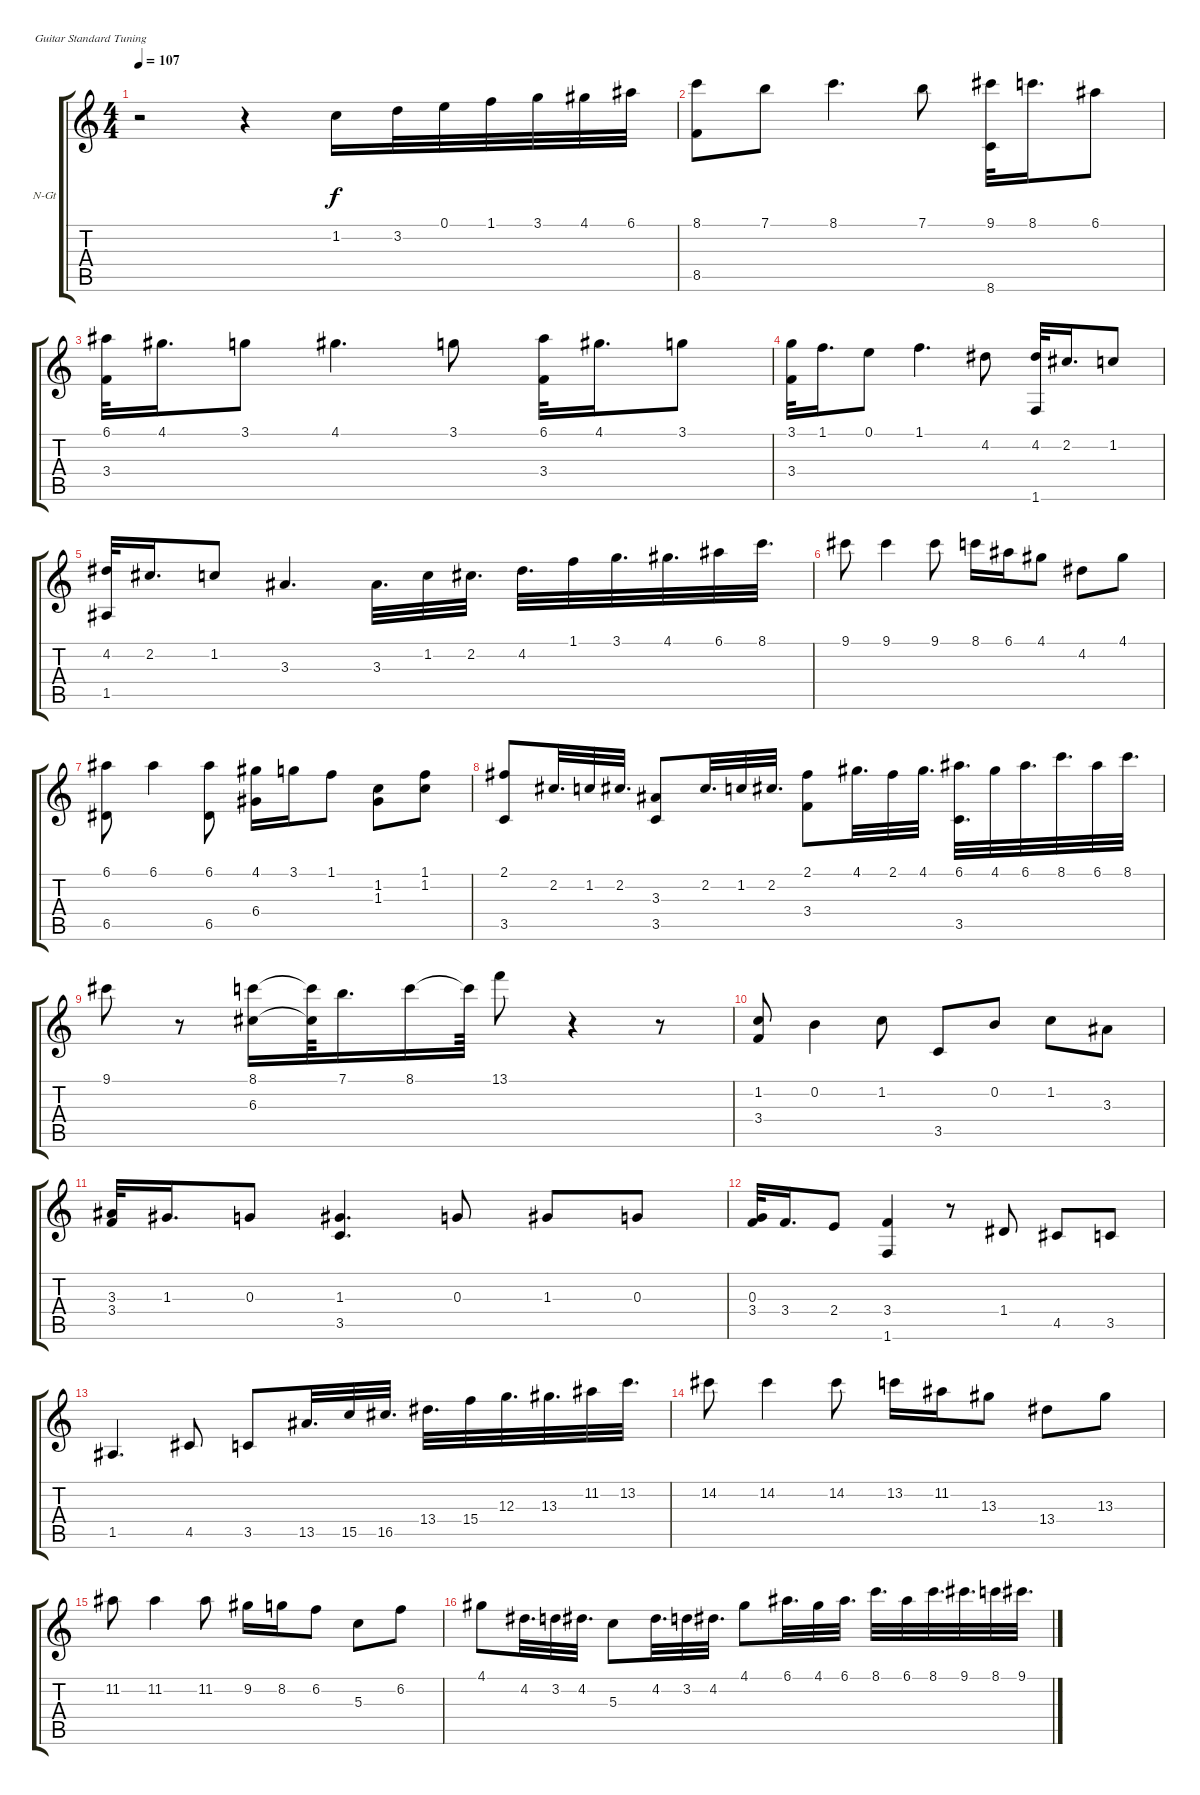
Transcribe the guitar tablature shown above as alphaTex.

\bracketExtendMode groupsimilarinstruments
\firstSystemTrackNameOrientation horizontal
\otherSystemsTrackNameOrientation horizontal
\track ("Violin I" "N-Gt") {instrument acousticguitarnylon}
\staff {score tabs}
\tuning (E4 B3 G3 D3 A2 E2)
\ts (4 4)
\tempo 107
\clef g2
\ks c
r.2{dy f instrument acousticguitarnylon} r.4 1.2.16 3.2.32 0.1.32 1.1.32 3.1.32 4.1.32 6.1.32 |
(8.1 8.5).8 7.1.8 8.1.4{d} 7.1.8 (9.1 8.6).32 8.1.16{d} 6.1.8 |
(6.1 3.4).32 4.1.16{d} 3.1.8 4.1.4{d} 3.1.8 (6.1 3.4).32 4.1.16{d} 3.1.8 |
(3.1 3.4).32 1.1.16{d} 0.1.8 1.1.4{d} 4.2.8 (4.2 1.6).32 2.2.16{d} 1.2.8 |
(4.2 1.5).32 2.2.16{d} 1.2.8 3.3.4{d} 3.3.32{d} 1.2.32 2.2.32{d} 4.2.32{d} 1.1.32 3.1.32{d} 4.1.32{d} 6.1.32 8.1.32{d} |
9.1.8 9.1.4 9.1.8 8.1.16 6.1.16 4.1.8 4.2.8 4.1.8 |
(6.1 6.5).8 6.1.4 (6.1 6.5).8 (4.1 6.4).16 3.1.16 1.1.8 (1.2 1.3).8 (1.1 1.2).8 |
(2.1 3.5).8 2.2.32{d} 1.2.32 2.2.32{d} (3.3 3.5).8 2.2.32{d} 1.2.32 2.2.32{d} (2.1 3.4).8 4.1.32{d} 2.1.32 4.1.32{d} (6.1 3.5).32{d} 4.1.32 6.1.32{d} 8.1.32{d} 6.1.32 8.1.32{d} |
9.1.8 r.8 (8.1 6.3).16 (8.1{t} 6.3{t}).64 7.1.16{d} 8.1.16 8.1{t}.64 13.1.8 r.4 r.8 |
(1.2 3.4).8 0.2.4 1.2.8 3.5.8 0.2.8 1.2.8 3.3.8 |
(3.3 3.4).32 1.3.16{d} 0.3.8 (1.3 3.5).4{d} 0.3.8 1.3.8 0.3.8 |
(0.3 3.4).32 3.4.16{d} 2.4.8 (3.4 1.6).4 r.8 1.4.8 4.5.8 3.5.8 |
1.5.4{d} 4.5.8 3.5.8 13.5.32{d} 15.5.32 16.5.32{d} 13.4.32{d} 15.4.32 12.3.32{d} 13.3.32{d} 11.2.32 13.2.32{d} |
14.2.8 14.2.4 14.2.8 13.2.16 11.2.16 13.3.8 13.4.8 13.3.8 |
11.2.8 11.2.4 11.2.8 9.2.16 8.2.16 6.2.8 5.3.8 6.2.8 |
4.1.8 4.2.32{d} 3.2.32 4.2.32{d} 5.3.8 4.2.32{d} 3.2.32 4.2.32{d} 4.1.8 6.1.32{d} 4.1.32 6.1.32{d} 8.1.32{d} 6.1.32 8.1.32{d} 9.1.32{d} 8.1.32 9.1.32{d}
